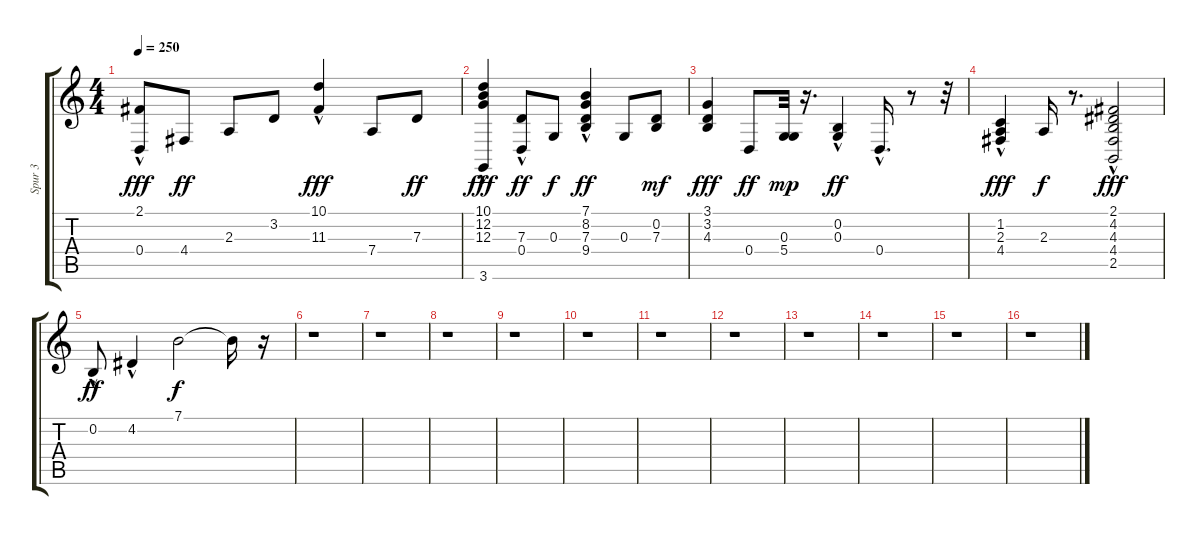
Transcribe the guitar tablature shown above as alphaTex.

\track ("Spur 3" "Spur 3") {instrument acousticgrandpiano}
\staff {score tabs}
\tuning (E4 B3 G3 D3 A2 E2) {hide}
\ts (4 4)
\tempo 250
\clef g2
\ks c
(2.1 0.4{hac}).8{dy fff} 4.4.8{dy ff} 2.3.8 3.2.8 (10.1{hac} 11.3{hac}).4{dy fff} 7.4.8 7.3.8{dy ff} |
(10.1{hac} 12.2{hac} 12.3{hac} 3.6).4{dy fff} (7.3 0.4{hac}).8{dy ff} 0.3.8{dy f} (7.1 8.2 7.3 9.4{hac}).4{dy ff} 0.3.8 (0.2 7.3).8{dy mf} |
(3.1 3.2 4.3).4{dy fff} 0.4.8{dy ff} (0.3 5.4).32{dy mp} r.16{d} (0.2 0.3{hac}).4{dy ff} 0.4{hac}.16{d} r.8 r.32 |
(1.2 2.3 4.4{hac}).4{dy fff} 2.3.16{dy f} r.8{d} (2.1 4.2 4.3{hac} 4.4 2.5).2{dy fff} |
0.2{hac}.8{dy ff} 4.2{hac}.4 7.1.2{dy f} 7.1{t}.16 r.16 |
r.1 |
r.1 |
r.1 |
r.1 |
r.1 |
r.1 |
r.1 |
r.1 |
r.1 |
r.1 |
r.1
